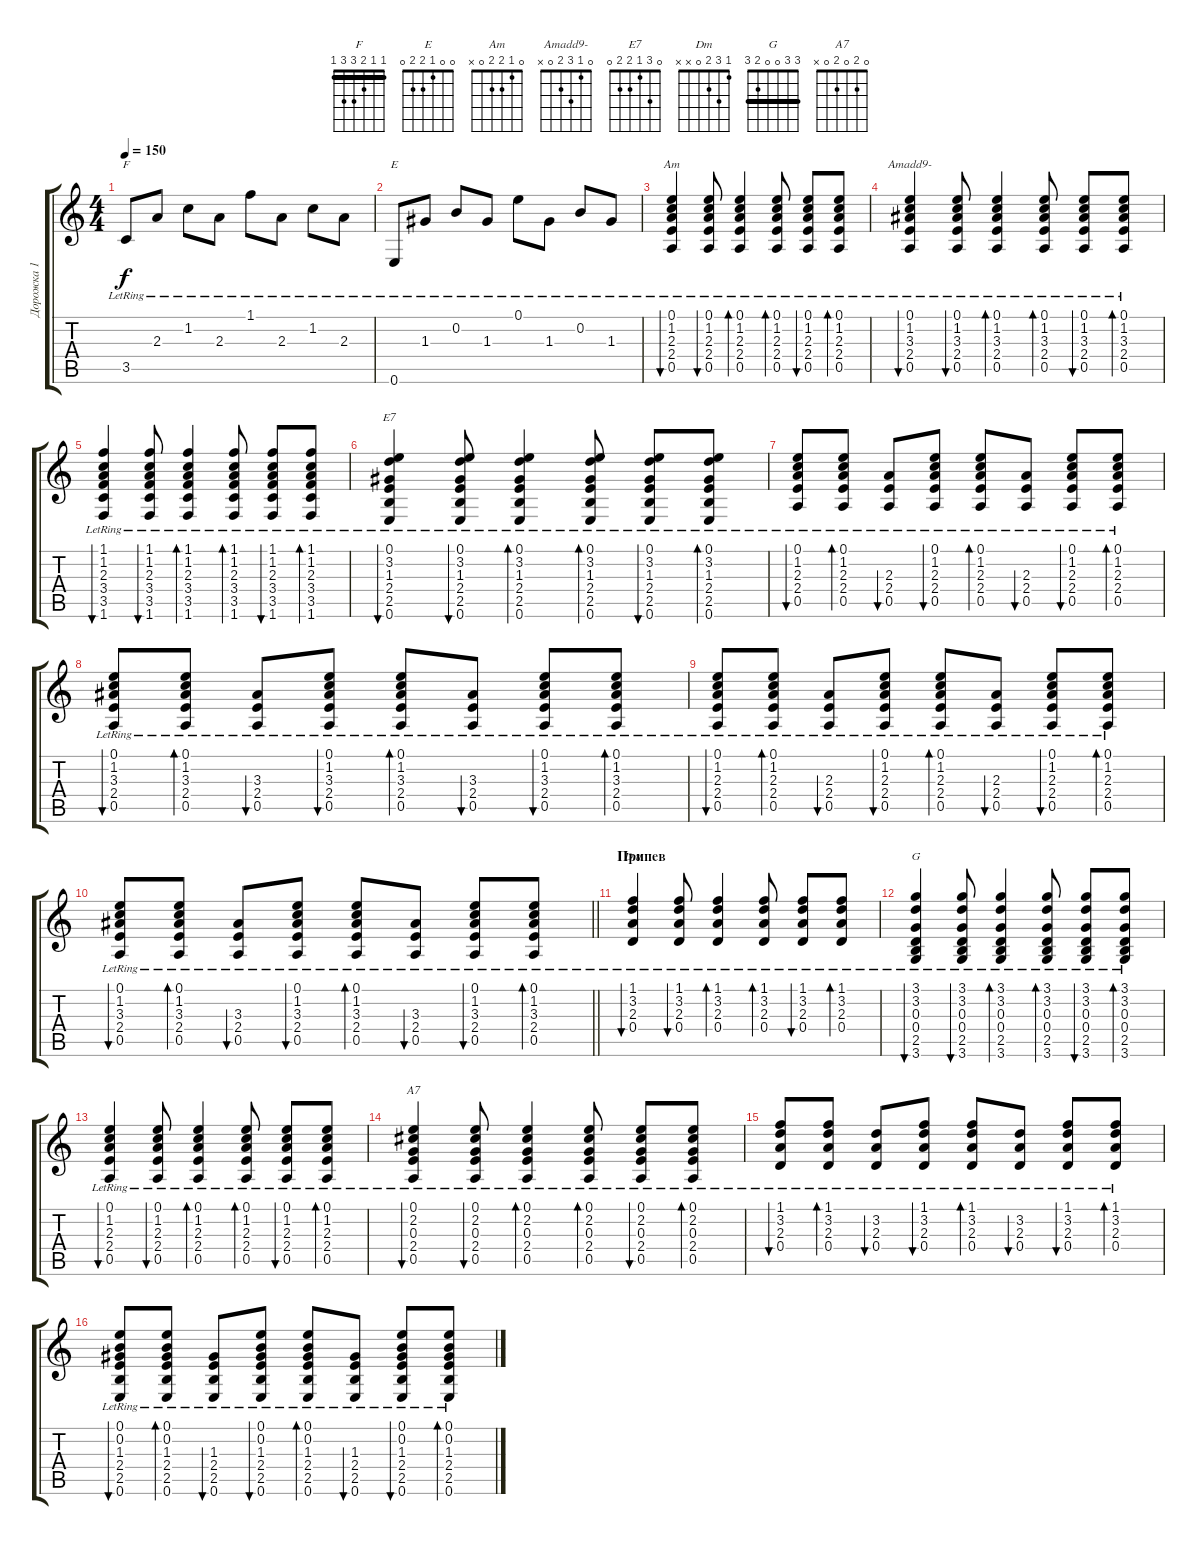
\track ("Дорожка 1" "Дорожка 1") {instrument acousticguitarsteel}
\staff {score tabs}
\tuning (E4 B3 G3 D3 A2 E2) {hide}
\chord ("F" 1 1 2 3 3 1) {barre 1}
\chord ("E" 0 0 1 2 2 0)
\chord ("Am" 0 1 2 2 0 x)
\chord ("Amadd9-" 0 1 3 2 0 x)
\chord ("E7" 0 3 1 2 2 0)
\chord ("Dm" 1 3 2 0 x x)
\chord ("G" 3 3 0 0 2 3) {barre 3}
\chord ("A7" 0 2 0 2 0 x)
\ts (4 4)
\tempo 150
\clef g2
\ks c
3.5{lr}.8{ch "F" dy f} 2.3{lr}.8 1.2{lr}.8 2.3{lr}.8 1.1{lr}.8 2.3{lr}.8 1.2{lr}.8 2.3{lr}.8 |
0.6{lr}.8{ch "E"} 1.3{lr}.8 0.2{lr}.8 1.3{lr}.8 0.1{lr}.8 1.3{lr}.8 0.2{lr}.8 1.3{lr}.8 |
(0.1{lr} 1.2{lr} 2.3{lr} 2.4{lr} 0.5{lr}).4{bu 60 ch "Am"} (0.1{lr} 1.2{lr} 2.3{lr} 2.4{lr} 0.5{lr}).8{bu 60} (0.1{lr} 1.2{lr} 2.3{lr} 2.4{lr} 0.5{lr}).4{bd 60} (0.1{lr} 1.2{lr} 2.3{lr} 2.4{lr} 0.5{lr}).8{bd 60} (0.1{lr} 1.2{lr} 2.3{lr} 2.4{lr} 0.5{lr}).8{bu 60} (0.1{lr} 1.2{lr} 2.3{lr} 2.4{lr} 0.5{lr}).8{bd 60} |
(0.1{lr} 1.2{lr} 3.3{lr} 2.4{lr} 0.5{lr}).4{bu 60 ch "Amadd9-"} (0.1{lr} 1.2{lr} 3.3{lr} 2.4{lr} 0.5{lr}).8{bu 60} (0.1{lr} 1.2{lr} 3.3{lr} 2.4{lr} 0.5{lr}).4{bd 60} (0.1{lr} 1.2{lr} 3.3{lr} 2.4{lr} 0.5{lr}).8{bd 60} (0.1{lr} 1.2{lr} 3.3{lr} 2.4{lr} 0.5{lr}).8{bu 60} (0.1{lr} 1.2{lr} 3.3{lr} 2.4{lr} 0.5{lr}).8{bd 60} |
(1.1{lr} 1.2{lr} 2.3{lr} 3.4{lr} 3.5{lr} 1.6{lr}).4{bu 60} (1.1{lr} 1.2{lr} 2.3{lr} 3.4{lr} 3.5{lr} 1.6{lr}).8{bu 60} (1.1{lr} 1.2{lr} 2.3{lr} 3.4{lr} 3.5{lr} 1.6{lr}).4{bd 60} (1.1{lr} 1.2{lr} 2.3{lr} 3.4{lr} 3.5{lr} 1.6{lr}).8{bd 60} (1.1{lr} 1.2{lr} 2.3{lr} 3.4{lr} 3.5{lr} 1.6{lr}).8{bu 60} (1.1{lr} 1.2{lr} 2.3{lr} 3.4{lr} 3.5{lr} 1.6{lr}).8{bd 60} |
(0.1{lr} 3.2{lr} 1.3{lr} 2.4{lr} 2.5{lr} 0.6{lr}).4{bu 60 ch "E7"} (0.1{lr} 3.2{lr} 1.3{lr} 2.4{lr} 2.5{lr} 0.6{lr}).8{bu 60} (0.1{lr} 3.2{lr} 1.3{lr} 2.4{lr} 2.5{lr} 0.6{lr}).4{bd 60} (0.1{lr} 3.2{lr} 1.3{lr} 2.4{lr} 2.5{lr} 0.6{lr}).8{bd 60} (0.1{lr} 3.2{lr} 1.3{lr} 2.4{lr} 2.5{lr} 0.6{lr}).8{bu 60} (0.1{lr} 3.2{lr} 1.3{lr} 2.4{lr} 2.5{lr} 0.6{lr}).8{bd 60} |
(0.1{lr} 1.2{lr} 2.3{lr} 2.4{lr} 0.5{lr}).8{bu 60} (0.1{lr} 1.2{lr} 2.3{lr} 2.4{lr} 0.5{lr}).8{bd 60} (2.3{lr} 2.4{lr} 0.5{lr}).8{bu 60} (0.1{lr} 1.2{lr} 2.3{lr} 2.4{lr} 0.5{lr}).8{bu 60} (0.1{lr} 1.2{lr} 2.3{lr} 2.4{lr} 0.5{lr}).8{bd 60} (2.3{lr} 2.4{lr} 0.5{lr}).8{bu 60} (0.1{lr} 1.2{lr} 2.3{lr} 2.4{lr} 0.5{lr}).8{bu 60} (0.1{lr} 1.2{lr} 2.3{lr} 2.4{lr} 0.5{lr}).8{bd 60} |
(0.1{lr} 1.2{lr} 3.3{lr} 2.4{lr} 0.5{lr}).8{bu 60} (0.1{lr} 1.2{lr} 3.3{lr} 2.4{lr} 0.5{lr}).8{bd 60} (3.3{lr} 2.4{lr} 0.5{lr}).8{bu 60} (0.1{lr} 1.2{lr} 3.3{lr} 2.4{lr} 0.5{lr}).8{bu 60} (0.1{lr} 1.2{lr} 3.3{lr} 2.4{lr} 0.5{lr}).8{bd 60} (3.3{lr} 2.4{lr} 0.5{lr}).8{bu 60} (0.1{lr} 1.2{lr} 3.3{lr} 2.4{lr} 0.5{lr}).8{bu 60} (0.1{lr} 1.2{lr} 3.3{lr} 2.4{lr} 0.5{lr}).8{bd 60} |
(0.1{lr} 1.2{lr} 2.3{lr} 2.4{lr} 0.5{lr}).8{bu 60} (0.1{lr} 1.2{lr} 2.3{lr} 2.4{lr} 0.5{lr}).8{bd 60} (2.3{lr} 2.4{lr} 0.5{lr}).8{bu 60} (0.1{lr} 1.2{lr} 2.3{lr} 2.4{lr} 0.5{lr}).8{bu 60} (0.1{lr} 1.2{lr} 2.3{lr} 2.4{lr} 0.5{lr}).8{bd 60} (2.3{lr} 2.4{lr} 0.5{lr}).8{bu 60} (0.1{lr} 1.2{lr} 2.3{lr} 2.4{lr} 0.5{lr}).8{bu 60} (0.1{lr} 1.2{lr} 2.3{lr} 2.4{lr} 0.5{lr}).8{bd 60} |
\barLineRight lightlight
(0.1{lr} 1.2{lr} 3.3{lr} 2.4{lr} 0.5{lr}).8{bu 60} (0.1{lr} 1.2{lr} 3.3{lr} 2.4{lr} 0.5{lr}).8{bd 60} (3.3{lr} 2.4{lr} 0.5{lr}).8{bu 60} (0.1{lr} 1.2{lr} 3.3{lr} 2.4{lr} 0.5{lr}).8{bu 60} (0.1{lr} 1.2{lr} 3.3{lr} 2.4{lr} 0.5{lr}).8{bd 60} (3.3{lr} 2.4{lr} 0.5{lr}).8{bu 60} (0.1{lr} 1.2{lr} 3.3{lr} 2.4{lr} 0.5{lr}).8{bu 60} (0.1{lr} 1.2{lr} 3.3{lr} 2.4{lr} 0.5{lr}).8{bd 60} |
\section ("" "Припев")
(1.1{lr} 3.2{lr} 2.3{lr} 0.4{lr}).4{bu 60 ch "Dm"} (1.1{lr} 3.2{lr} 2.3{lr} 0.4{lr}).8{bu 60} (1.1{lr} 3.2{lr} 2.3{lr} 0.4{lr}).4{bd 60} (1.1{lr} 3.2{lr} 2.3{lr} 0.4{lr}).8{bd 60} (1.1{lr} 3.2{lr} 2.3{lr} 0.4{lr}).8{bu 60} (1.1{lr} 3.2{lr} 2.3{lr} 0.4{lr}).8{bd 60} |
(3.1{lr} 3.2{lr} 0.3{lr} 0.4{lr} 2.5{lr} 3.6{lr}).4{bu 60 ch "G"} (3.1{lr} 3.2{lr} 0.3{lr} 0.4{lr} 2.5{lr} 3.6{lr}).8{bu 60} (3.1{lr} 3.2{lr} 0.3{lr} 0.4{lr} 2.5{lr} 3.6{lr}).4{bd 60} (3.1{lr} 3.2{lr} 0.3{lr} 0.4{lr} 2.5{lr} 3.6{lr}).8{bd 60} (3.1{lr} 3.2{lr} 0.3{lr} 0.4{lr} 2.5{lr} 3.6{lr}).8{bu 60} (3.1{lr} 3.2{lr} 0.3{lr} 0.4{lr} 2.5{lr} 3.6{lr}).8{bd 60} |
(0.1{lr} 1.2{lr} 2.3{lr} 2.4{lr} 0.5{lr}).4{bu 60} (0.1{lr} 1.2{lr} 2.3{lr} 2.4{lr} 0.5{lr}).8{bu 60} (0.1{lr} 1.2{lr} 2.3{lr} 2.4{lr} 0.5{lr}).4{bd 60} (0.1{lr} 1.2{lr} 2.3{lr} 2.4{lr} 0.5{lr}).8{bd 60} (0.1{lr} 1.2{lr} 2.3{lr} 2.4{lr} 0.5{lr}).8{bu 60} (0.1{lr} 1.2{lr} 2.3{lr} 2.4{lr} 0.5{lr}).8{bd 60} |
(0.1{lr} 2.2{lr} 0.3{lr} 2.4{lr} 0.5{lr}).4{bu 60 ch "A7"} (0.1{lr} 2.2{lr} 0.3{lr} 2.4{lr} 0.5{lr}).8{bu 60} (0.1{lr} 2.2{lr} 0.3{lr} 2.4{lr} 0.5{lr}).4{bd 60} (0.1{lr} 2.2{lr} 0.3{lr} 2.4{lr} 0.5{lr}).8{bd 60} (0.1{lr} 2.2{lr} 0.3{lr} 2.4{lr} 0.5{lr}).8{bu 60} (0.1{lr} 2.2{lr} 0.3{lr} 2.4{lr} 0.5{lr}).8{bd 60} |
(1.1{lr} 3.2{lr} 2.3{lr} 0.4{lr}).8{bu 60} (1.1{lr} 3.2{lr} 2.3{lr} 0.4{lr}).8{bd 60} (3.2{lr} 2.3{lr} 0.4{lr}).8{bu 60} (1.1{lr} 3.2{lr} 2.3{lr} 0.4{lr}).8{bu 60} (1.1{lr} 3.2{lr} 2.3{lr} 0.4{lr}).8{bd 60} (3.2{lr} 2.3{lr} 0.4{lr}).8{bu 60} (1.1{lr} 3.2{lr} 2.3{lr} 0.4{lr}).8{bu 60} (1.1{lr} 3.2{lr} 2.3{lr} 0.4{lr}).8{bd 60} |
(0.1{lr} 0.2{lr} 1.3{lr} 2.4{lr} 2.5{lr} 0.6{lr}).8{bu 60} (0.1{lr} 0.2{lr} 1.3{lr} 2.4{lr} 2.5{lr} 0.6{lr}).8{bd 60} (1.3{lr} 2.4{lr} 2.5{lr} 0.6{lr}).8{bu 60} (0.1{lr} 0.2{lr} 1.3{lr} 2.4{lr} 2.5{lr} 0.6{lr}).8{bu 60} (0.1{lr} 0.2{lr} 1.3{lr} 2.4{lr} 2.5{lr} 0.6{lr}).8{bd 60} (1.3{lr} 2.4{lr} 2.5{lr} 0.6{lr}).8{bu 60} (0.1{lr} 0.2{lr} 1.3{lr} 2.4{lr} 2.5{lr} 0.6{lr}).8{bu 60} (0.1{lr} 0.2{lr} 1.3{lr} 2.4{lr} 2.5{lr} 0.6{lr}).8{bd 60}
